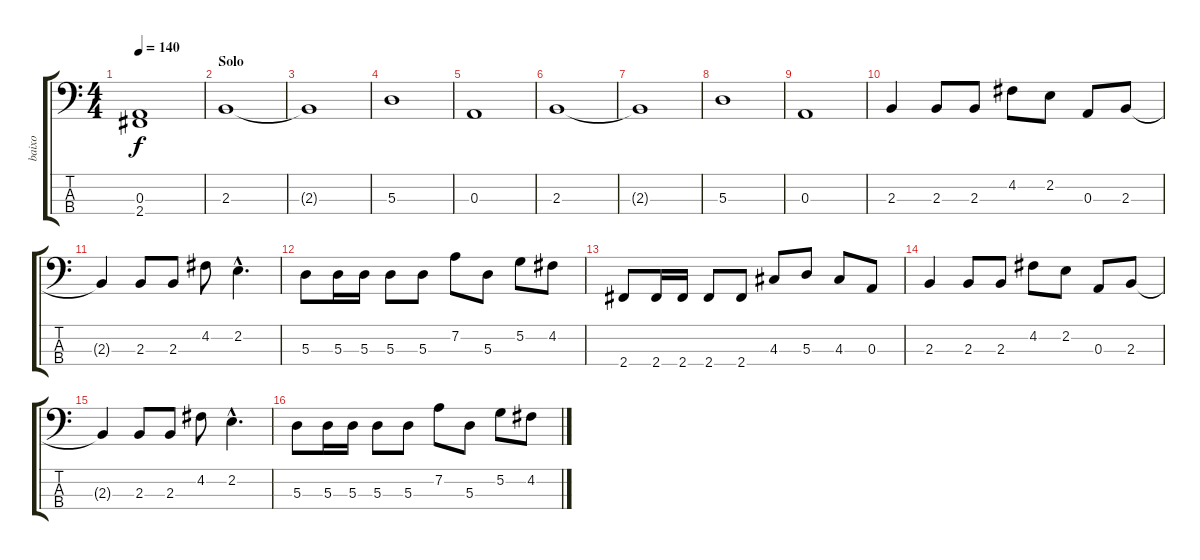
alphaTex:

\track ("baixo" "baixo") {instrument electricbassfinger}
\staff {score tabs}
\tuning (G2 D2 A1 E1) {hide}
\ts (4 4)
\tempo 140
\clef f4
\ks c
(0.3 2.4{t}).1{dy f} |
\section ("" "Solo")
2.3.1{instrument electricbassfinger} |
2.3{t}.1 |
5.3.1 |
0.3.1 |
2.3.1 |
2.3{t}.1 |
5.3.1 |
0.3.1 |
2.3.4 2.3.8 2.3.8 4.2.8 2.2.8 0.3.8 2.3.8 |
2.3{t}.4 2.3.8 2.3.8 4.2.8 2.2{hac}.4{d} |
5.3.8 5.3.16 5.3.16 5.3.8 5.3.8 7.2.8 5.3.8 5.2.8 4.2.8 |
2.4.8 2.4.16 2.4.16 2.4.8 2.4.8 4.3.8 5.3.8 4.3.8 0.3.8 |
2.3.4 2.3.8 2.3.8 4.2.8 2.2.8 0.3.8 2.3.8 |
2.3{t}.4 2.3.8 2.3.8 4.2.8 2.2{hac}.4{d} |
5.3.8 5.3.16 5.3.16 5.3.8 5.3.8 7.2.8 5.3.8 5.2.8 4.2.8
